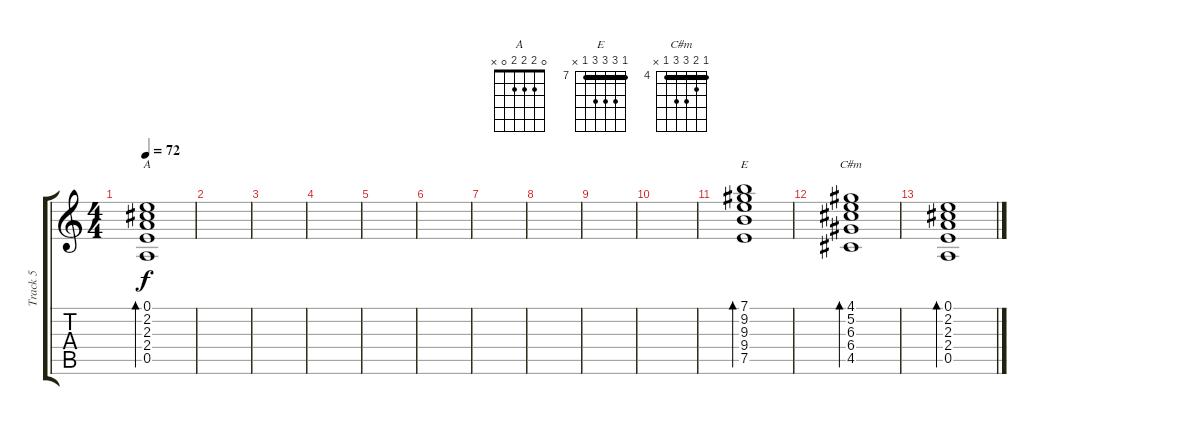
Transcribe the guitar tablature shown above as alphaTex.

\track ("Track 5" "Track 5") {instrument acousticguitarsteel}
\staff {score tabs}
\tuning (E4 B3 G3 D3 A2 E2) {hide}
\chord ("A" 0 2 2 2 0 x)
\chord ("E" 7 9 9 9 7 x) {firstfret 7 barre 7}
\chord ("C#m" 4 5 6 6 4 x) {firstfret 4 barre 4}
\ts (4 4)
\tempo 72
\clef g2
\ks c
(0.1 2.2 2.3 2.4 0.5).1{bd 120 ch "A" dy f} |
|
|
|
|
|
|
|
|
|
(7.1 9.2 9.3 9.4 7.5).1{bd 120 ch "E"} |
(4.1 5.2 6.3 6.4 4.5).1{bd 120 ch "C#m"} |
(0.1 2.2 2.3 2.4 0.5).1{bd 120}
